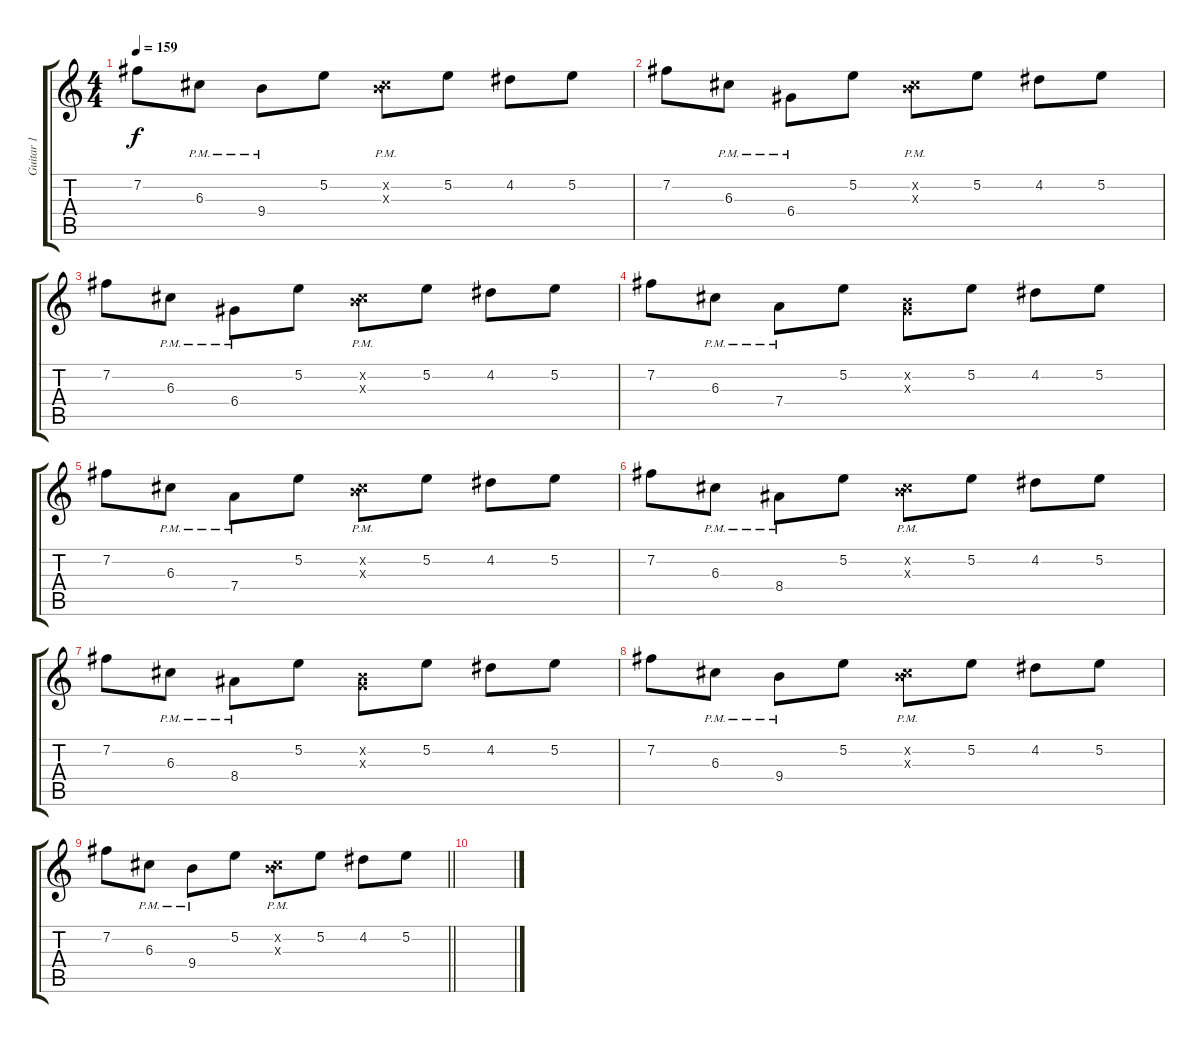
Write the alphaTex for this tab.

\track ("Guitar 1" "Guitar 1") {instrument distortionguitar}
\staff {score tabs}
\tuning (E4 B3 G3 D3 A2 E2) {hide}
\ts (4 4)
\tempo 159
\clef g2
\ks c
7.2.8{dy f} 6.3{pm}.8 9.4{pm}.8 5.2.8 (0.2{x} 6.3{pm x}).8 5.2.8 4.2.8 5.2.8 |
7.2.8 6.3{pm}.8 6.4{pm}.8 5.2.8 (0.2{x} 6.3{pm x}).8 5.2.8 4.2.8 5.2.8 |
7.2.8 6.3{pm}.8 6.4{pm}.8 5.2.8 (0.2{x} 6.3{pm x}).8 5.2.8 4.2.8 5.2.8 |
7.2.8 6.3{pm}.8 7.4{pm}.8 5.2.8 (0.2{x} 0.3{x}).8 5.2.8 4.2.8 5.2.8 |
7.2.8 6.3{pm}.8 7.4{pm}.8 5.2.8 (0.2{x} 6.3{pm x}).8 5.2.8 4.2.8 5.2.8 |
7.2.8 6.3{pm}.8 8.4{pm}.8 5.2.8 (0.2{x} 6.3{pm x}).8 5.2.8 4.2.8 5.2.8 |
7.2.8 6.3{pm}.8 8.4{pm}.8 5.2.8 (0.2{x} 0.3{x}).8 5.2.8 4.2.8 5.2.8 |
7.2.8 6.3{pm}.8 9.4{pm}.8 5.2.8 (0.2{x} 6.3{pm x}).8 5.2.8 4.2.8 5.2.8 |
\barLineRight lightlight
7.2.8 6.3{pm}.8 9.4{pm}.8 5.2.8 (0.2{x} 6.3{pm x}).8 5.2.8 4.2.8 5.2.8 |
\section ("" "")
